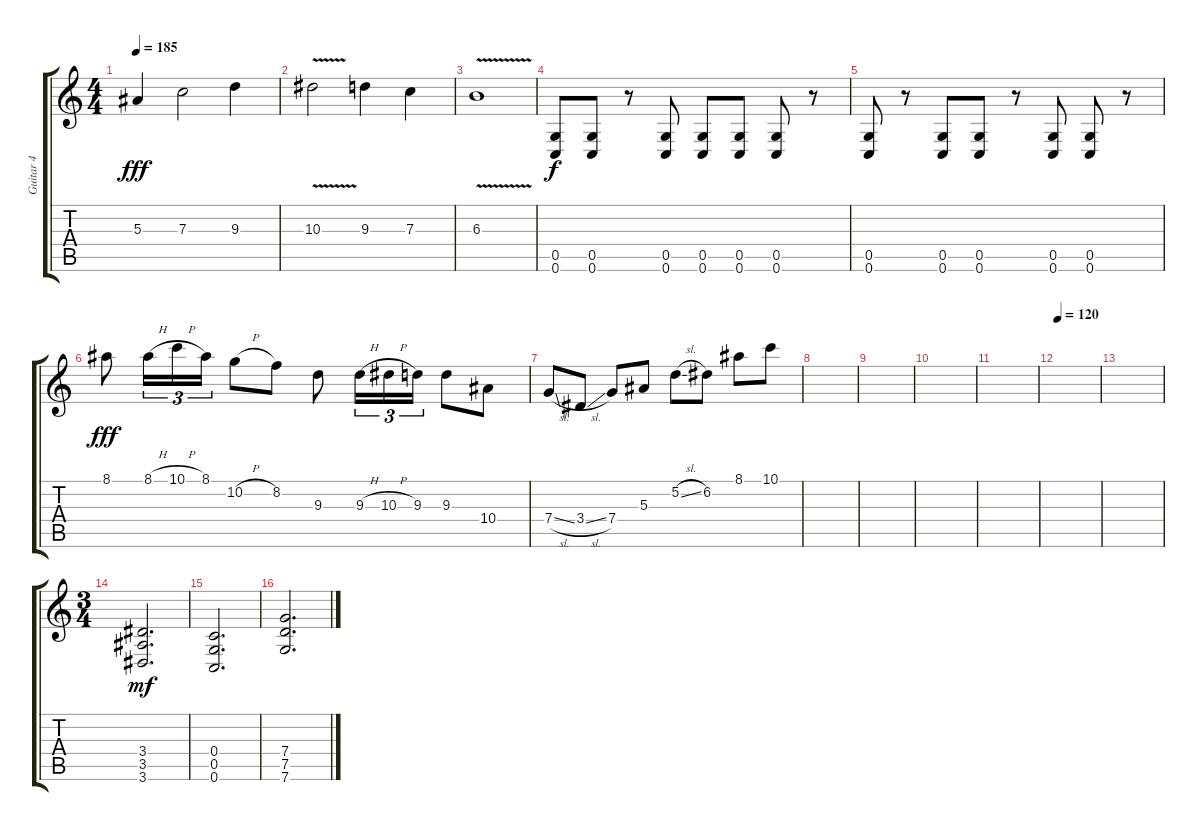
\track ("Guitar 4" "Guitar 4") {instrument distortionguitar}
\staff {score tabs}
\tuning (D4 A3 F3 C3 G2 C2) {hide}
\ts (4 4)
\tempo 185
\clef g2
\ks c
5.3.4{dy fff} 7.3.2 9.3.4 |
10.3{v}.2 9.3.4 7.3.4 |
6.3{v}.1 |
(0.5 0.6).8{dy f} (0.5 0.6).8 r.8 (0.5 0.6).8 (0.5 0.6).8 (0.5 0.6).8 (0.5 0.6).8 r.8 |
(0.5 0.6).8 r.8 (0.5 0.6).8 (0.5 0.6).8 r.8 (0.5 0.6).8 (0.5 0.6).8 r.8 |
8.1.8{dy fff} 8.1{h}.16{tu (3 2)} 10.1{h}.16{tu (3 2)} 8.1.16{tu (3 2)} 10.2{h}.8 8.2.8 9.3.8 9.3{h}.16{tu (3 2)} 10.3{h}.16{tu (3 2)} 9.3.16{tu (3 2)} 9.3.8 10.4.8 |
7.4{sl}.8 3.4{sl}.8 7.4.8 5.3.8 5.2{sl}.8 6.2.8 8.1.8 10.1.8 |
|
|
|
|
\tempo 120
|
|
\ts (3 4)
(3.4 3.5 3.6).2{d dy mf volume 9} |
(0.4 0.5 0.6).2{d} |
(7.4 7.5 7.6).2{d}
